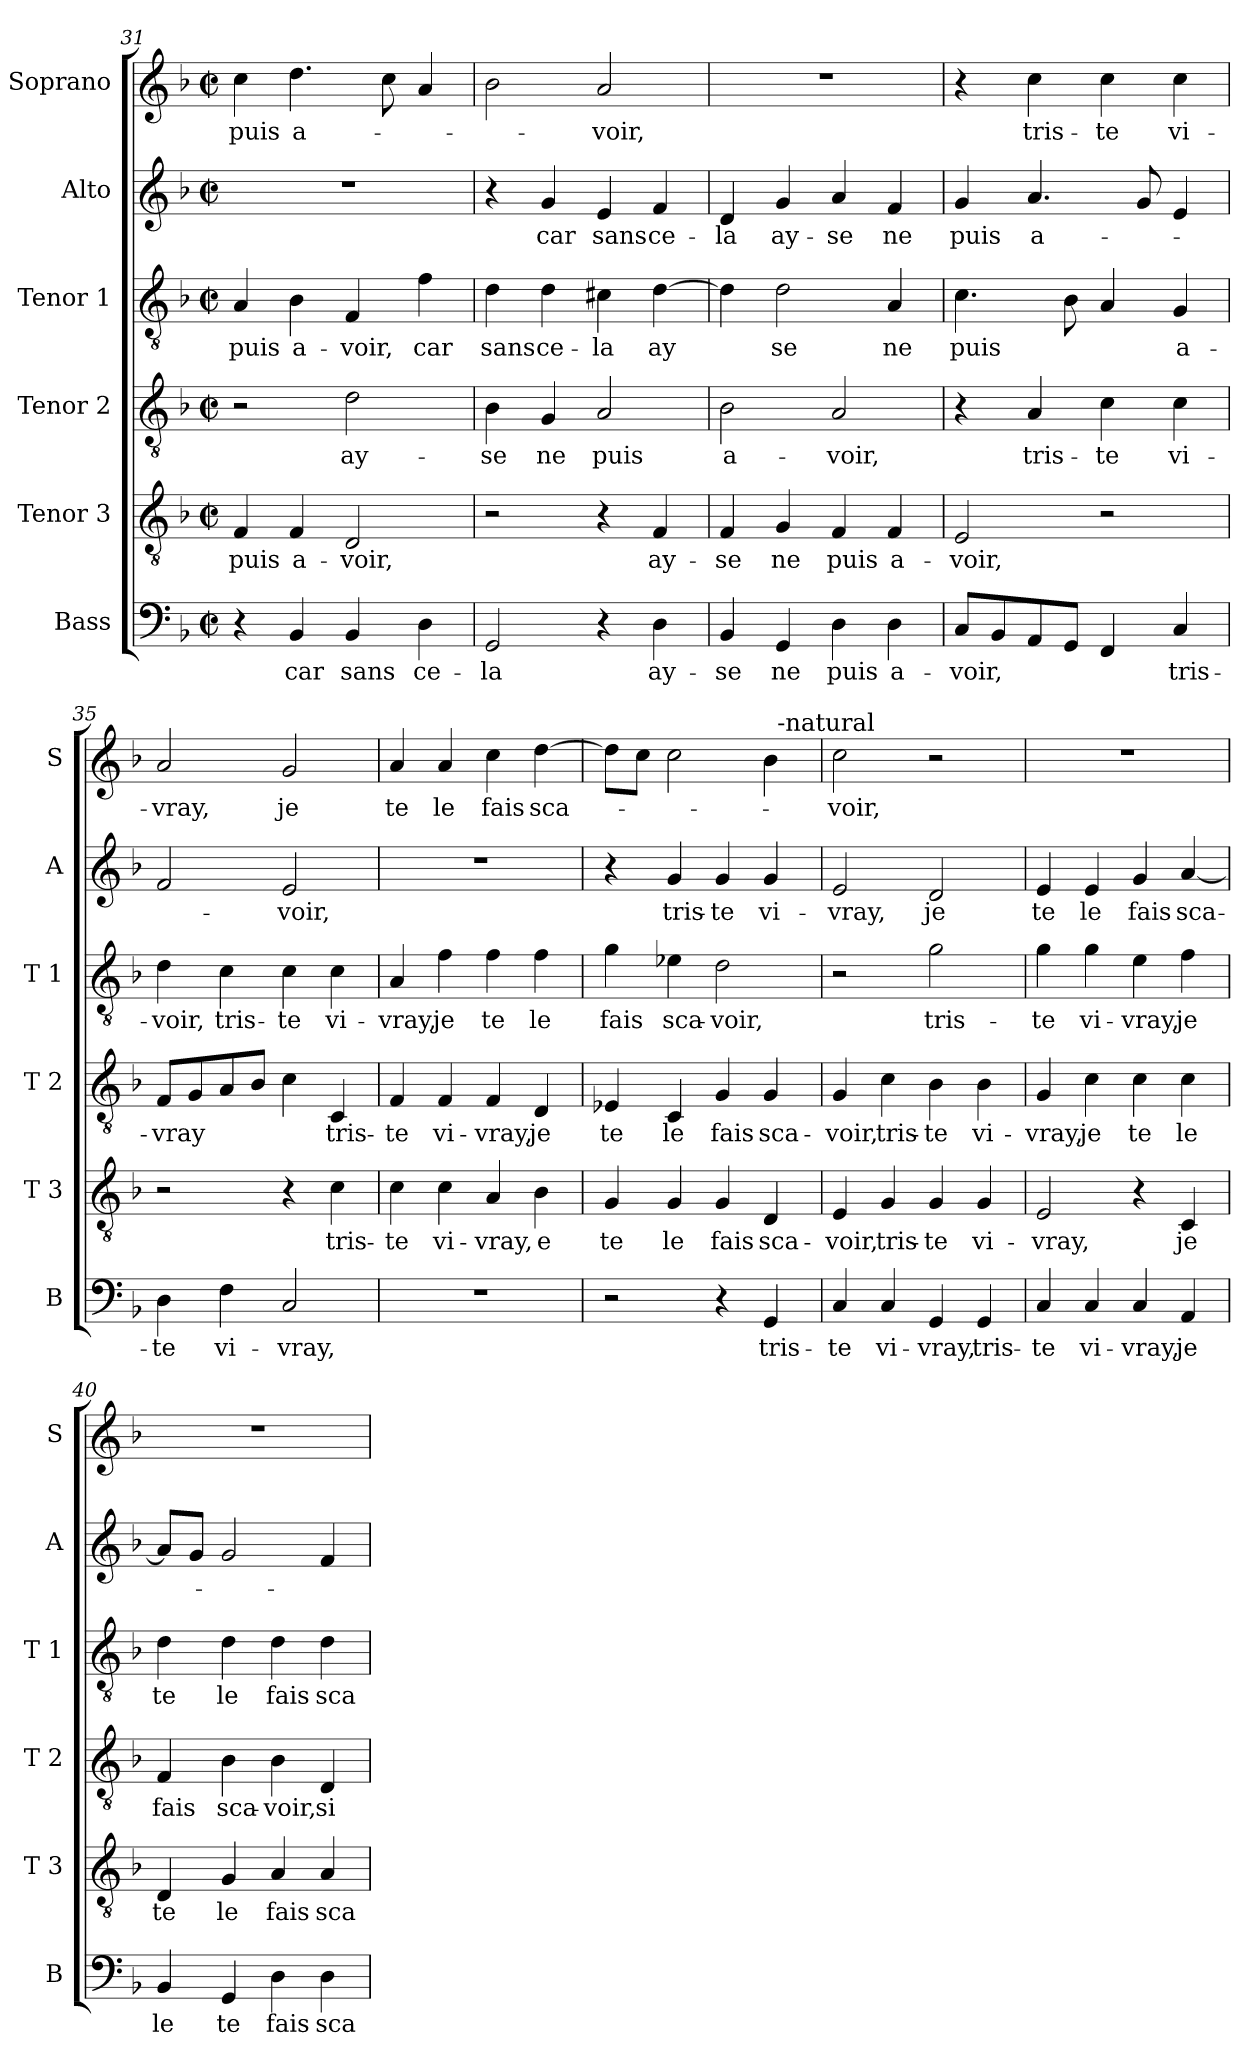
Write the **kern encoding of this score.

**kern	**text	**kern	**text	**kern	**text	**kern	**text	**kern	**text	**kern	**text
*part6	*part6	*part5	*part5	*part4	*part4	*part3	*part3	*part2	*part2	*part1	*part1
*staff6	*staff6	*staff5	*staff5	*staff4	*staff4	*staff3	*staff3	*staff2	*staff2	*staff1	*staff1
*I"Bass	*	*I"Tenor 3	*	*I"Tenor 2	*	*I"Tenor 1	*	*I"Alto	*	*I"Soprano	*
*I'B	*	*I'T 3	*	*I'T 2	*	*I'T 1	*	*I'A	*	*I'S	*
!!LO:LB:g=z
*clefF4	*	*clefGv2	*	*clefGv2	*	*clefGv2	*	*clefG2	*	*clefG2	*
*k[b-]	*	*k[b-]	*	*k[b-]	*	*k[b-]	*	*k[b-]	*	*k[b-]	*
*F:	*	*F:	*	*F:	*	*F:	*	*F:	*	*F:	*
*M2/2	*	*M2/2	*	*M2/2	*	*M2/2	*	*M2/2	*	*M2/2	*
*met(c|)	*	*met(c|)	*	*met(c|)	*	*met(c|)	*	*met(c|)	*	*met(c|)	*
=31	=31	=31	=31	=31	=31	=31	=31	=31	=31	=31	=31
4r	.	4F/	puis	2r	.	4A/	puis	1r	.	4cc\	puis
4BB-/	car	4F/	a-	.	.	4B-\	a-	.	.	4.dd\	a-
4BB-/	sans	2D/	-voir,	2d\	ay-	4F/	-voir,	.	.	.	.
.	.	.	.	.	.	.	.	.	.	8cc\	.
4D\	ce-	.	.	.	.	4f\	car	.	.	4a/	.
=32	=32	=32	=32	=32	=32	=32	=32	=32	=32	=32	=32
2GG/	-la	2r	.	4B-\	-se	4d\	sans	4r	.	2b-\	.
.	.	.	.	4G/	ne	4d\	ce-	4g/	car	.	.
4r	.	4r	.	2A/	puis	4c#X\	-la	4e/	sans	2a/	-voir,
4D\	ay-	4F/	ay-	.	.	[4d\	ay	4f/	ce-	.	.
=33	=33	=33	=33	=33	=33	=33	=33	=33	=33	=33	=33
4BB-/	-se	4F/	-se	2B-\	a-	4d\]	.	4d/	-la	1r	.
4GG/	ne	4G/	ne	.	.	2d\	se	4g/	ay-	.	.
4D\	puis	4F/	puis	2A/	-voir,	.	.	4a/	-se	.	.
4D\	a-	4F/	a-	.	.	4A/	ne	4f/	ne	.	.
=34	=34	=34	=34	=34	=34	=34	=34	=34	=34	=34	=34
8C/L	-voir,	2E/	-voir,	4r	.	4.c\	puis	4g/	puis	4r	.
8BB-/	.	.	.	.	.	.	.	.	.	.	.
8AA/	.	.	.	4A/	tris-	.	.	4.a/	a-	4cc\	tris-
8GG/J	.	.	.	.	.	8B-\	.	.	.	.	.
4FF/	.	2r	.	4c\	-te	4A/	.	.	.	4cc\	-te
.	.	.	.	.	.	.	.	8g/	.	.	.
4C/	tris-	.	.	4c\	vi-	4G/	a-	4e/	.	4cc\	vi-
=35	=35	=35	=35	=35	=35	=35	=35	=35	=35	=35	=35
4D\	-te	2r	.	8F/L	-vray	4d\	-voir,	2f/	.	2a/	-vray,
.	.	.	.	8G/	.	.	.	.	.	.	.
4F\	vi-	.	.	8A/	.	4c\	tris-	.	.	.	.
.	.	.	.	8B-/J	.	.	.	.	.	.	.
2C/	-vray,	4r	.	4c\	.	4c\	-te	2e/	-voir,	2g/	je
.	.	4c\	tris-	4C/	tris-	4c\	vi-	.	.	.	.
=36	=36	=36	=36	=36	=36	=36	=36	=36	=36	=36	=36
1r	.	4c\	-te	4F/	-te	4A/	-vray,	1r	.	4a/	te
.	.	4c\	vi-	4F/	vi-	4f\	je	.	.	4a/	le
.	.	4A/	-vray,	4F/	-vray,	4f\	te	.	.	4cc\	fais
.	.	4B-\	e	4D/	je	4f\	le	.	.	[4dd\	sca-
!!LO:PB:g=z
=37	=37	=37	=37	=37	=37	=37	=37	=37	=37	=37	=37
*	*	*	*	*	*	*	*	*	*	*^	*
2r	.	4G/	te	4E-X/	te	4g\	fais	4r	.	8dd\L]	2ryy	.
.	.	.	.	.	.	.	.	.	.	8cc\J	.	.
.	.	4G/	le	4C/	le	4e-X\	sca-	4g/	tris-	2cc\	.	.
4r	.	4G/	fais	4G/	fais	2d\	-voir,	4g/	-te	.	4ryy	.
4GG/	tris-	4D/	sca-	4G/	sca-	.	.	4g/	vi-	4b-\	32ryy	.
!	!	!	!	!	!	!	!	!	!	!	!LO:TX:a:t=-natural	!
.	.	.	.	.	.	.	.	.	.	.	8..ryy	.
*	*	*	*	*	*	*	*	*	*	*v	*v	*
=38	=38	=38	=38	=38	=38	=38	=38	=38	=38	=38	=38
4C/	-te	4E/	-voir,	4G/	-voir,	2r	.	2e/	-vray,	2cc\	-voir,
4C/	vi-	4G/	tris-	4c\	tris-	.	.	.	.	.	.
4GG/	-vray,	4G/	-te	4B-\	-te	2g\	tris-	2d/	je	2r	.
4GG/	tris-	4G/	vi-	4B-\	vi-	.	.	.	.	.	.
=39	=39	=39	=39	=39	=39	=39	=39	=39	=39	=39	=39
4C/	-te	2E/	-vray,	4G/	-vray,	4g\	-te	4e/	te	1r	.
4C/	vi-	.	.	4c\	je	4g\	vi-	4e/	le	.	.
4C/	-vray,	4r	.	4c\	te	4e\	-vray,	4g/	fais	.	.
4AA/	je	4C/	je	4c\	le	4f\	je	[4a/	sca-	.	.
=40	=40	=40	=40	=40	=40	=40	=40	=40	=40	=40	=40
4BB-/	le	4D/	te	4F/	fais	4d\	te	8a/L]	.	1r	.
.	.	.	.	.	.	.	.	8g/J	.	.	.
4GG/	te	4G/	le	4B-\	sca-	4d\	le	2g/	.	.	.
4D\	fais	4A/	fais	4B-\	-voir,	4d\	fais	.	.	.	.
4D\	sca-	4A/	sca-	4D/	si	4d\	sca-	4f/	.	.	.
=	=	=	=	=	=	=	=	=	=	=	=
*-	*-	*-	*-	*-	*-	*-	*-	*-	*-	*-	*-
